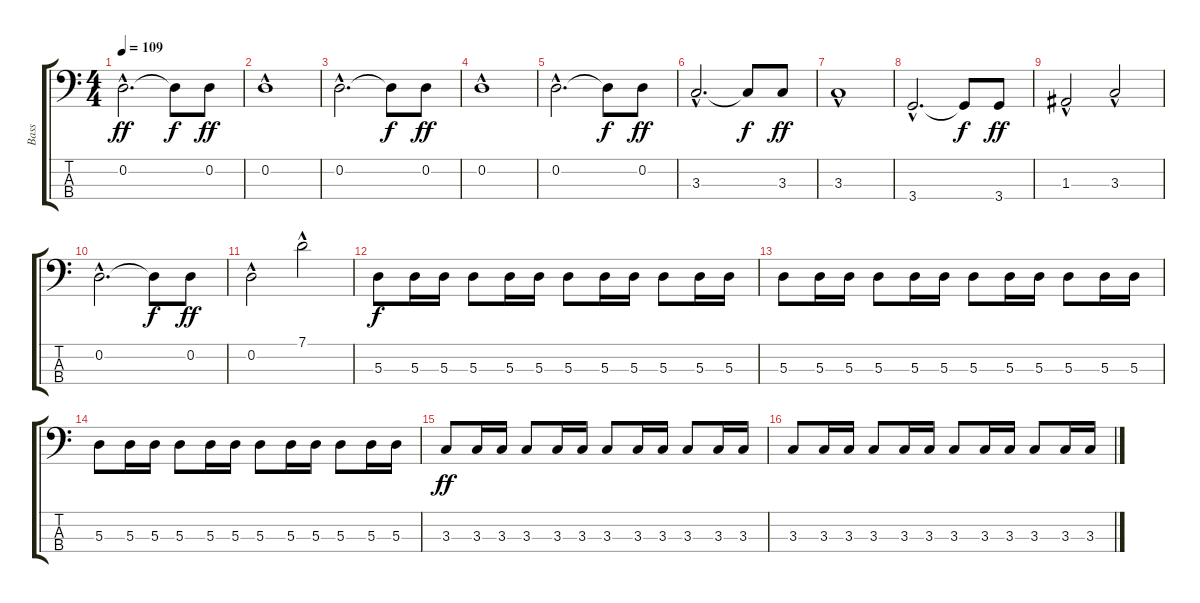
\track ("Bass" "Bass") {instrument electricbassfinger}
\staff {score tabs}
\tuning (G2 D2 A1 E1) {hide}
\ts (4 4)
\tempo 109
\clef f4
\ks c
0.2{hac}.2{d dy ff} 0.2{t}.8{dy f} 0.2.8{dy ff} |
0.2{hac}.1 |
0.2{hac}.2{d} 0.2{t}.8{dy f} 0.2.8{dy ff} |
0.2{hac}.1 |
0.2{hac}.2{d} 0.2{t}.8{dy f} 0.2.8{dy ff} |
3.3{hac}.2{d} 3.3{t}.8{dy f} 3.3.8{dy ff} |
3.3{hac}.1 |
3.4{hac}.2{d} 3.4{t}.8{dy f} 3.4.8{dy ff} |
1.3{hac}.2 3.3{hac}.2 |
0.2{hac}.2{d} 0.2{t}.8{dy f} 0.2.8{dy ff} |
0.2{hac}.2 7.1{hac}.2 |
5.3.8{dy f} 5.3.16 5.3.16 5.3.8 5.3.16 5.3.16 5.3.8 5.3.16 5.3.16 5.3.8 5.3.16 5.3.16 |
5.3.8 5.3.16 5.3.16 5.3.8 5.3.16 5.3.16 5.3.8 5.3.16 5.3.16 5.3.8 5.3.16 5.3.16 |
5.3.8 5.3.16 5.3.16 5.3.8 5.3.16 5.3.16 5.3.8 5.3.16 5.3.16 5.3.8 5.3.16 5.3.16 |
3.3.8{dy ff} 3.3.16 3.3.16 3.3.8 3.3.16 3.3.16 3.3.8 3.3.16 3.3.16 3.3.8 3.3.16 3.3.16 |
3.3.8 3.3.16 3.3.16 3.3.8 3.3.16 3.3.16 3.3.8 3.3.16 3.3.16 3.3.8 3.3.16 3.3.16
